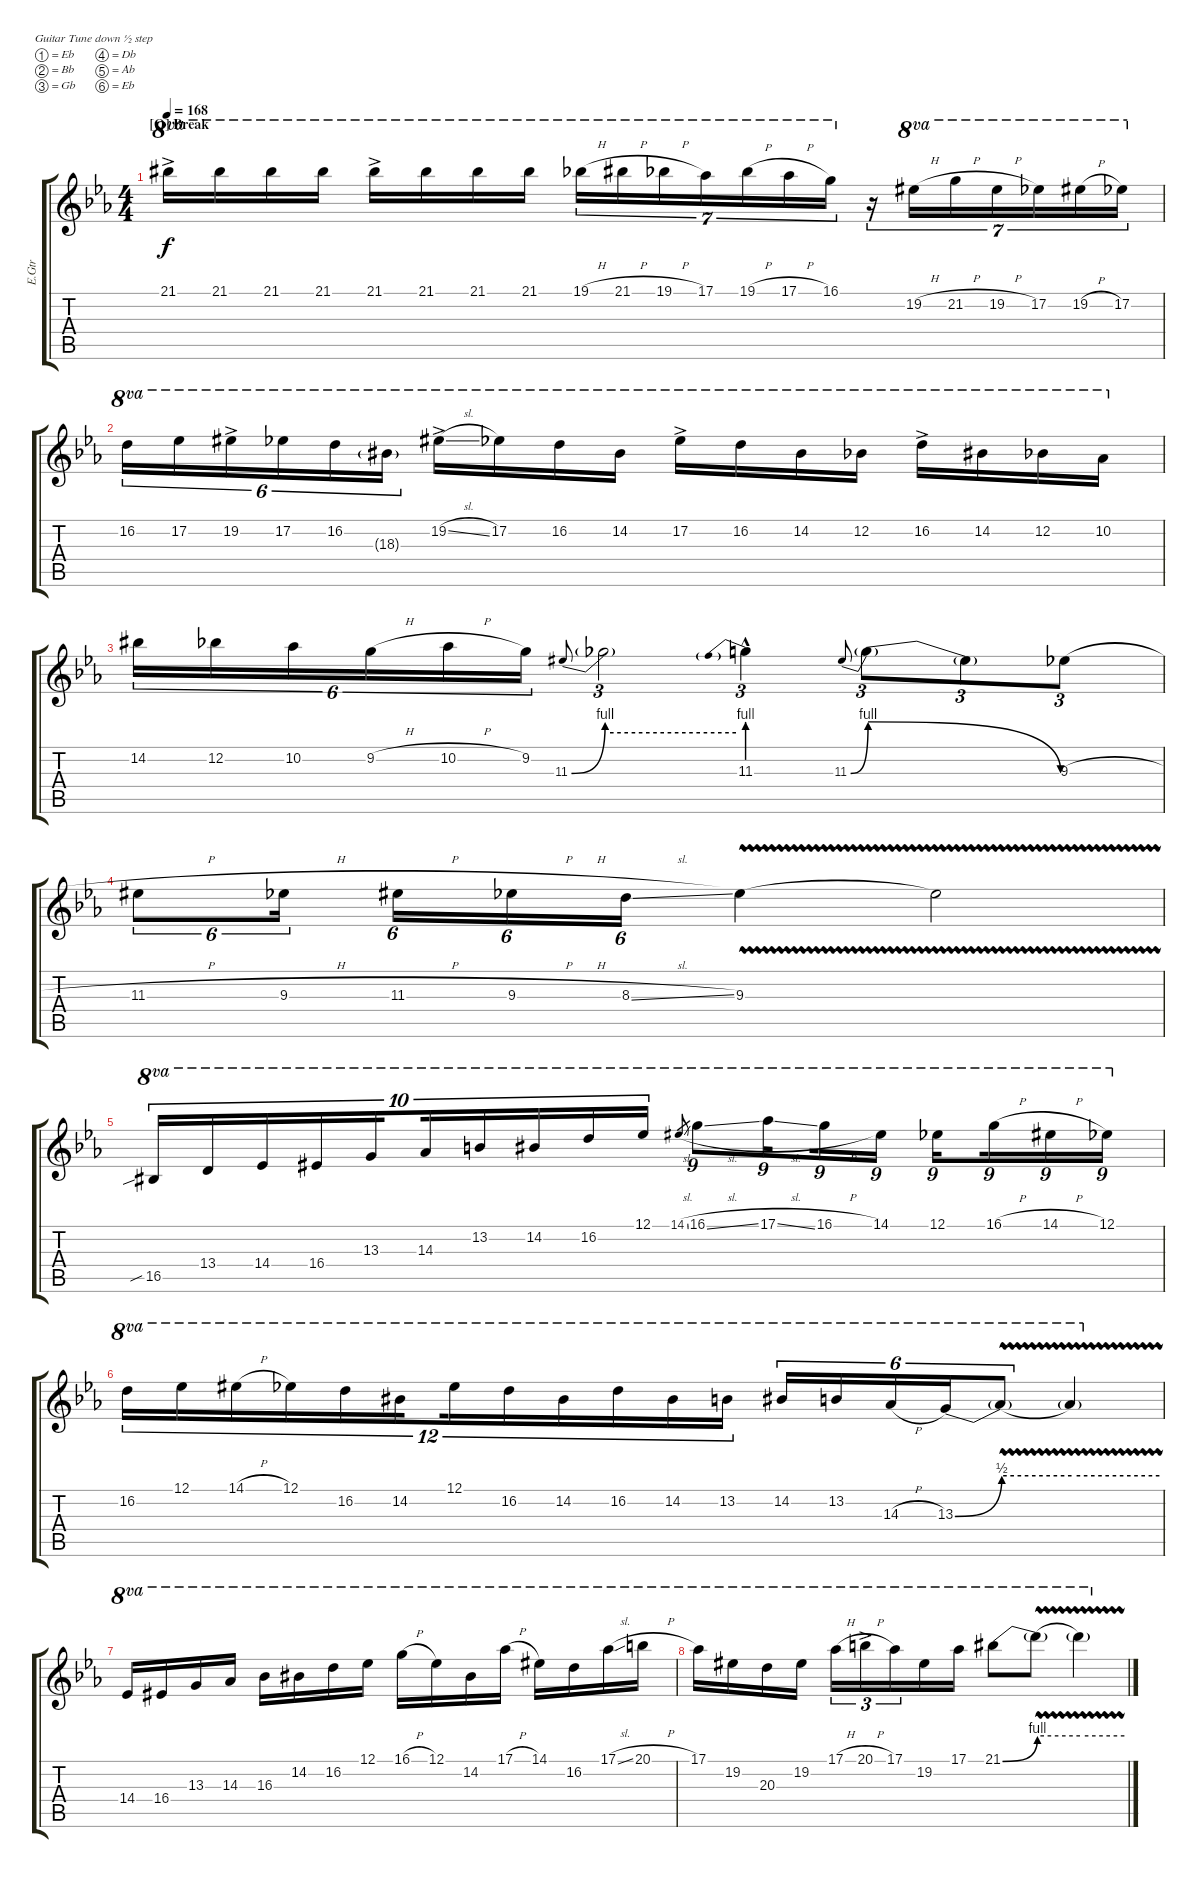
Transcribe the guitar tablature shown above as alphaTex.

\defaultSystemsLayout 4
\bracketExtendMode groupsimilarinstruments
\otherSystemsTrackNameOrientation horizontal
\track ("E.Guitar I" "E.Gtr") {instrument distortionguitar}
\staff {score tabs}
\tuning (Eb4 Bb3 Gb3 Db3 Ab2 Eb2)
\ts (4 4)
\section ("O" "Break")
\tempo 168
\clef g2
\ks eb
21.1{ac acc #}.16{ot 8va dy f beam Down} 21.1{acc #}.16{ot 8va beam Down} 21.1{acc #}.16{ot 8va beam Down} 21.1{acc #}.16{ot 8va beam Down} 21.1{ac acc #}.16{ot 8va beam Down} 21.1{acc #}.16{ot 8va beam Down} 21.1{acc #}.16{ot 8va beam Down} 21.1{acc #}.16{ot 8va beam Down} 19.1{h acc forcenatural}.16{tu (7 4) ot 8va beam Down} 21.1{h acc #}.16{tu (7 4) ot 8va beam Down} 19.1{h acc forcenatural}.16{tu (7 4) ot 8va beam Down} 17.1{acc forcenatural}.16{tu (7 4) ot 8va beam Down} 19.1{h acc forcenatural}.16{tu (7 4) ot 8va beam Down} 17.1{h acc forcenatural}.16{tu (7 4) ot 8va beam Down} 16.1{acc #}.16{tu (7 4) ot 8va beam Down} r.16{tu (7 4) beam Down} 19.2{h acc #}.16{tu (7 4) ot 8va beam Down} 21.2{h acc #}.16{tu (7 4) ot 8va beam Down} 19.2{h acc #}.16{tu (7 4) ot 8va beam Down} 17.2{acc forcenatural}.16{tu (7 4) ot 8va beam Down} 19.2{h acc #}.16{tu (7 4) ot 8va beam Down} 17.2{acc forcenatural}.16{tu (7 4) ot 8va beam Down} |
16.2{acc #}.16{tu (6 4) ot 8va beam Down} 17.2{acc forcenatural}.16{tu (6 4) ot 8va beam Down} 19.2{ac acc #}.16{tu (6 4) ot 8va beam Down} 17.2{acc forcenatural}.16{tu (6 4) ot 8va beam Down} 16.2{acc #}.16{tu (6 4) ot 8va beam Down} 18.3{g acc #}.16{tu (6 4) ot 8va beam Down} 19.2{sl ac acc #}.16{ot 8va beam Down} 17.2{acc forcenatural}.16{ot 8va beam Down} 16.2{acc #}.16{ot 8va beam Down} 14.2{acc #}.16{ot 8va beam Down} 17.2{ac acc forcenatural}.16{ot 8va beam Down} 16.2{acc #}.16{ot 8va beam Down} 14.2{acc #}.16{ot 8va beam Down} 12.2{acc forcenatural}.16{ot 8va beam Down} 16.2{ac acc #}.16{ot 8va beam Down} 14.2{acc #}.16{ot 8va beam Down} 12.2{acc forcenatural}.16{ot 8va beam Down} 10.2{acc forcenatural}.16{ot 8va beam Down} |
14.2{acc #}.16{tu (6 4) beam Down} 12.2{acc forcenatural}.16{tu (6 4) beam Down} 10.2{acc forcenatural}.16{tu (6 4) beam Down} 9.2{h acc #}.16{tu (6 4) beam Down} 10.2{h acc forcenatural}.16{tu (6 4) beam Down} 9.2{acc #}.16{tu (6 4) beam Down} 11.3{be (bend 0 0 15 4) acc #}.8{tu (6 4) gr onbeat beam Up} 11.3{be (hold 0 2 60 2) t}.2{tu (3 2) beam Down} 11.3{be (prebend 0 4 60 4) hac}.4{tu (3 2) beam Down} 11.3{be (bend 0 0 15 4) acc #}.8{tu (3 2) gr onbeat beam Up} 11.3{be (release 0 4 15 0) t}.8{tu (3 2) beam Down} 11.3{t acc #}.8{tu (3 2) beam Down} 9.3{h acc forcenatural}.8{tu (3 2) beam Down} |
11.3{h acc #}.8{tu (6 4) beam Down} 9.3{h acc forcenatural}.16{tu (6 4) beam Down} 11.3{h acc #}.16{tu (6 4) beam Down} 9.3{h acc forcenatural}.16{tu (6 4) beam Down} 8.3{sl acc #}.16{tu (6 4) beam Down} 9.3{vw acc forcenatural}.4{beam Down} 9.3{vw t acc forcenatural}.2{beam Down} |
16.5{sib acc #}.16{tu (10 8) ot 8va beam Up} 13.4{acc #}.16{tu (10 8) ot 8va beam Up} 14.4{acc forcenatural}.16{tu (10 8) ot 8va beam Up} 16.4{acc #}.16{tu (10 8) ot 8va beam Up} 13.3{acc #}.16{tu (10 8) ot 8va beam Up beam splitsecondary} 14.3{acc forcenatural}.16{tu (10 8) ot 8va beam Up} 13.2{acc #}.16{tu (10 8) ot 8va beam Up} 14.2{acc #}.16{tu (10 8) ot 8va beam Up} 16.2{acc #}.16{tu (10 8) ot 8va beam Up} 12.1{acc forcenatural}.16{tu (10 8) ot 8va beam Up} 14.1{sl acc #}.8{tu (10 8) ot 8va gr beam Up} 16.1{sl acc #}.8{tu (9 8) ot 8va beam Down} 17.1{sl acc forcenatural}.16{tu (9 8) ot 8va beam Down beam splitsecondary} 16.1{h acc #}.16{tu (9 8) ot 8va beam Down} 14.1{acc #}.16{tu (9 8) ot 8va beam Down} 12.1{acc forcenatural}.16{tu (9 8) ot 8va beam Down beam splitsecondary} 16.1{h acc #}.16{tu (9 8) ot 8va beam Down} 14.1{h acc #}.16{tu (9 8) ot 8va beam Down} 12.1{acc forcenatural}.16{tu (9 8) ot 8va beam Down} |
16.2{acc #}.16{tu (12 8) ot 8va beam Down} 12.1{acc forcenatural}.16{tu (12 8) ot 8va beam Down} 14.1{h acc #}.16{tu (12 8) ot 8va beam Down} 12.1{acc forcenatural}.16{tu (12 8) ot 8va beam Down} 16.2{acc #}.16{tu (12 8) ot 8va beam Down} 14.2{acc #}.16{tu (12 8) ot 8va beam Down beam splitsecondary} 12.1{acc forcenatural}.16{tu (12 8) ot 8va beam Down} 16.2{acc #}.16{tu (12 8) ot 8va beam Down} 14.2{acc #}.16{tu (12 8) ot 8va beam Down} 16.2{acc #}.16{tu (12 8) ot 8va beam Down} 14.2{acc #}.16{tu (12 8) ot 8va beam Down} 13.2{acc #}.16{tu (12 8) ot 8va beam Down} 14.2{acc #}.16{tu (6 4) ot 8va beam Up} 13.2{acc #}.16{tu (6 4) ot 8va beam Up} 14.3{h acc forcenatural}.16{tu (6 4) ot 8va beam Up} 13.3{be (bend 0 0 14.399999999999999 2) acc #}.16{tu (6 4) ot 8va beam Up} 13.3{be (hold 0 2 60 2) vw t}.8{tu (6 4) ot 8va beam Up} 13.3{be (hold 0 2 60 2) vw t}.4{ot 8va beam Up} |
14.4{acc forcenatural}.16{ot 8va beam Up} 16.4{acc #}.16{ot 8va beam Up} 13.3{acc #}.16{ot 8va beam Up} 14.3{acc forcenatural}.16{ot 8va beam Up} 16.3{acc forcenatural}.16{ot 8va beam Down} 14.2{acc #}.16{ot 8va beam Down} 16.2{acc #}.16{ot 8va beam Down} 12.1{acc forcenatural}.16{ot 8va beam Down} 16.1{h acc #}.16{ot 8va beam Down} 12.1{acc forcenatural}.16{ot 8va beam Down} 14.2{acc #}.16{ot 8va beam Down} 17.1{h acc forcenatural}.16{ot 8va beam Down} 14.1{acc #}.16{ot 8va beam Down} 16.2{acc #}.16{ot 8va beam Down} 17.1{sl acc forcenatural}.16{ot 8va beam Down} 20.1{h acc #}.16{ot 8va beam Down} |
17.1{acc forcenatural}.16{ot 8va beam Down} 19.2{acc #}.16{ot 8va beam Down} 20.3{acc #}.16{ot 8va beam Down} 19.2{acc #}.16{ot 8va beam Down} 17.1{h acc forcenatural}.16{tu (3 2) ot 8va beam Down} 20.1{h ac acc #}.16{tu (3 2) ot 8va beam Down} 17.1{acc forcenatural}.16{tu (3 2) ot 8va beam Down beam merge} 19.2{acc #}.16{ot 8va beam Down} 17.1{acc forcenatural}.16{ot 8va beam Down} 21.1{be (bend 0 0 15 4) acc #}.8{ot 8va beam Down} 21.1{be (hold 0 4 60 4) vw t}.8{ot 8va beam Down} 21.1{be (hold 0 4 60 4) vw t}.4{ot 8va beam Down}
